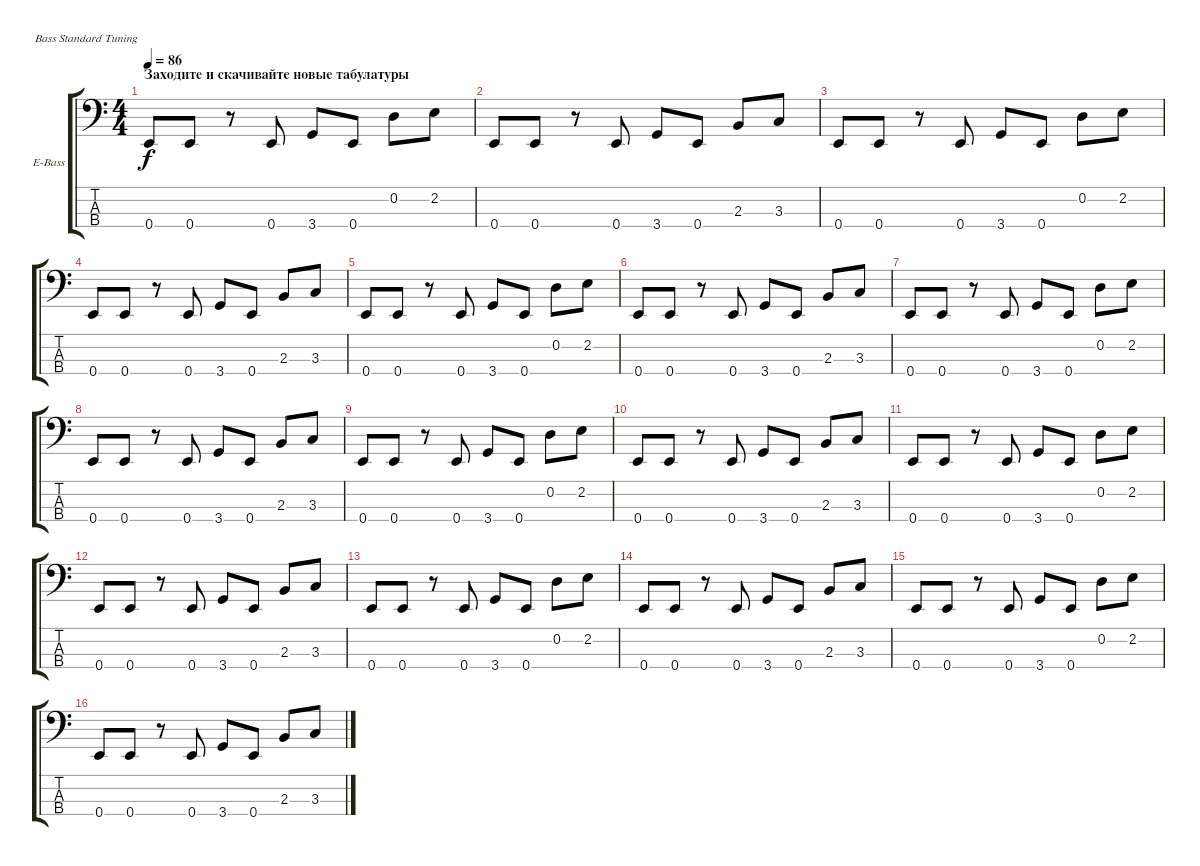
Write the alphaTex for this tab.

\bracketExtendMode groupsimilarinstruments
\firstSystemTrackNameOrientation horizontal
\otherSystemsTrackNameOrientation horizontal
\track ("Бас" "E-Bass") {instrument electricbassfinger}
\staff {score tabs}
\tuning (G2 D2 A1 E1)
\ts (4 4)
\section ("" "Заходите и скачивайте новые табулатуры")
\tempo 86
\clef f4
\ks c
0.4.8{dy f instrument electricbassfinger} 0.4.8 r.8 0.4.8 3.4.8 0.4.8 0.2.8 2.2.8 |
0.4.8 0.4.8 r.8 0.4.8 3.4.8 0.4.8 2.3.8 3.3.8 |
0.4.8 0.4.8 r.8 0.4.8 3.4.8 0.4.8 0.2.8 2.2.8 |
0.4.8 0.4.8 r.8 0.4.8 3.4.8 0.4.8 2.3.8 3.3.8 |
0.4.8 0.4.8 r.8 0.4.8 3.4.8 0.4.8 0.2.8 2.2.8 |
0.4.8 0.4.8 r.8 0.4.8 3.4.8 0.4.8 2.3.8 3.3.8 |
0.4.8 0.4.8 r.8 0.4.8 3.4.8 0.4.8 0.2.8 2.2.8 |
0.4.8 0.4.8 r.8 0.4.8 3.4.8 0.4.8 2.3.8 3.3.8 |
0.4.8 0.4.8 r.8 0.4.8 3.4.8 0.4.8 0.2.8 2.2.8 |
0.4.8 0.4.8 r.8 0.4.8 3.4.8 0.4.8 2.3.8 3.3.8 |
0.4.8 0.4.8 r.8 0.4.8 3.4.8 0.4.8 0.2.8 2.2.8 |
0.4.8 0.4.8 r.8 0.4.8 3.4.8 0.4.8 2.3.8 3.3.8 |
0.4.8 0.4.8 r.8 0.4.8 3.4.8 0.4.8 0.2.8 2.2.8 |
0.4.8 0.4.8 r.8 0.4.8 3.4.8 0.4.8 2.3.8 3.3.8 |
0.4.8 0.4.8 r.8 0.4.8 3.4.8 0.4.8 0.2.8 2.2.8 |
0.4.8 0.4.8 r.8 0.4.8 3.4.8 0.4.8 2.3.8 3.3.8
